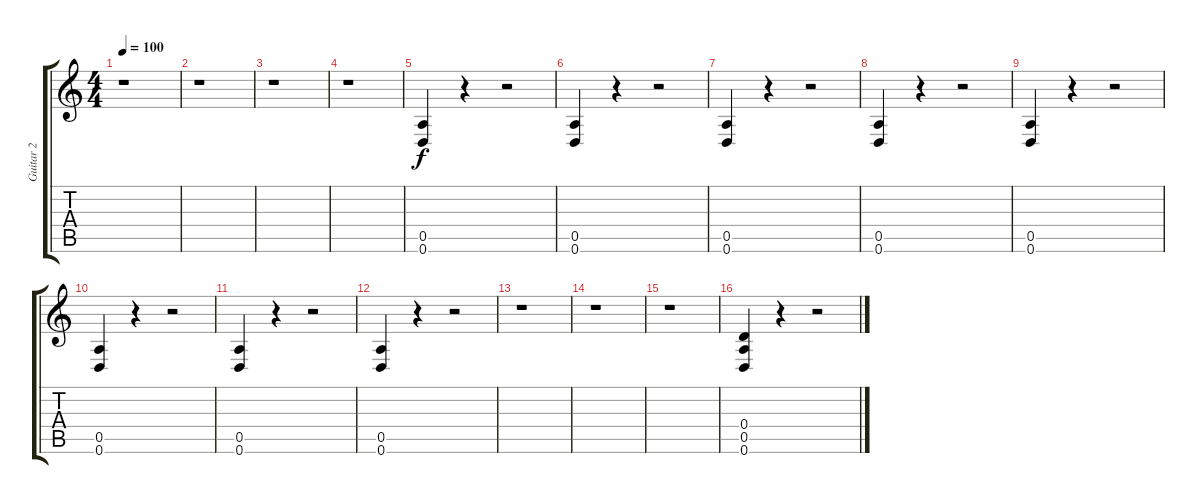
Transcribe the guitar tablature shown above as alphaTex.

\track ("Guitar 2" "Guitar 2") {instrument distortionguitar}
\staff {score tabs}
\tuning (E4 B3 G3 D3 A2 D2) {hide}
\ts (4 4)
\tempo 100
\clef g2
\ks c
r.1{dy f instrument distortionguitar} |
r.1 |
r.1 |
r.1 |
(0.5 0.6).4 r.4 r.2 |
(0.5 0.6).4 r.4 r.2 |
(0.5 0.6).4 r.4 r.2 |
(0.5 0.6).4 r.4 r.2 |
(0.5 0.6).4 r.4 r.2 |
(0.5 0.6).4 r.4 r.2 |
(0.5 0.6).4 r.4 r.2 |
(0.5 0.6).4 r.4 r.2 |
r.1 |
r.1 |
r.1 |
(0.4 0.5 0.6).4 r.4 r.2
